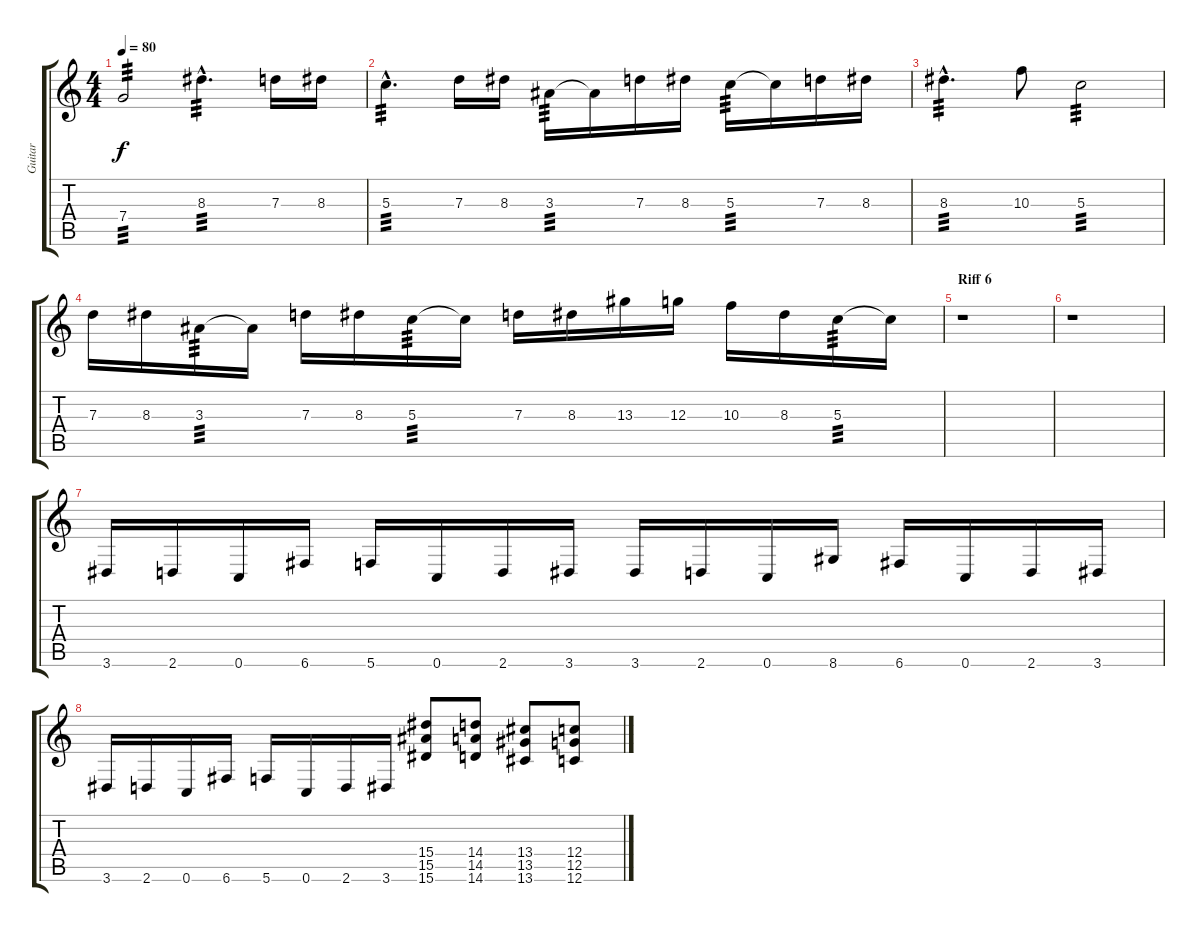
\track ("Guitar" "Guitar") {instrument distortionguitar}
\staff {score tabs}
\tuning (E4 C4 G3 C3 G2 C2) {hide}
\ts (4 4)
\tempo 80
\clef g2
\ks c
7.4.2{tp 3 dy f} 8.3{hac}.4{d tp 3} 7.3.16 8.3.16 |
5.3{hac}.4{d tp 3} 7.3.16 8.3.16 3.3.16{tp 3} 3.3{t}.16 7.3.16 8.3.16 5.3.16{tp 3} 5.3{t}.16 7.3.16 8.3.16 |
8.3{hac}.4{d tp 3} 10.3.8 5.3.2{tp 3} |
7.3.16 8.3.16 3.3.16{tp 3} 3.3{t}.16 7.3.16 8.3.16 5.3.16{tp 3} 5.3{t}.16 7.3.16 8.3.16 13.3.16 12.3.16 10.3.16 8.3.16 5.3.16{tp 3} 5.3{t}.16 |
\section ("" "Riff 6")
r.1 |
r.1 |
3.6.16{volume 14} 2.6.16 0.6.16 6.6.16 5.6.16 0.6.16 2.6.16 3.6.16 3.6.16 2.6.16 0.6.16 8.6.16 6.6.16 0.6.16 2.6.16 3.6.16 |
3.6.16 2.6.16 0.6.16 6.6.16 5.6.16 0.6.16 2.6.16 3.6.16 (15.4 15.5 15.6).8 (14.4 14.5 14.6).8 (13.4 13.5 13.6).8 (12.4 12.5 12.6).8
